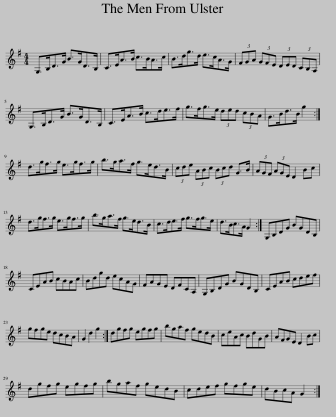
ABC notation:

X:1
L:1/8
M:4/4
I:linebreak $
K:G
V:1 treble
V:1
 G,>B,D>G B>GD>B, | C>EA>B c>BA>c | B>dg>d e>cA>G | (3FGA (3GFE (3DED (3CB,A, |$ G,>B,D>G B>GD>B, | %5
 C>EA>B c>de>f | g>fg>e (3ded (3cBA | G>Bd>B g2 :|$ d>gf>g e>gf>g | b>ga>f g>ed>B | %10
 (3cde (3ABc (3Bcd G>B | (3AGF (3AGE D2 Bc |$ d>gf>g e>gf>g | b>ga>f g>ed>B | c>de>f g>fg>e | %15
 d>Bc>A G2 :| G,B,DG BGDB, |$ CEAB cBAc | Bdgd ecAG | FAGE DFCA, | %20
 G,B,DG BGDB, | CEAB cdef |$ gfge dcBA | G2 d2 g2 :| dgfg egfg | %25
 bgaf gedB | ceAc BdGB | AFGE D2 Bc |$ dgfg egfg | bgaf gedB | %30
 cdef gfge | dBcA G2 :| %32
